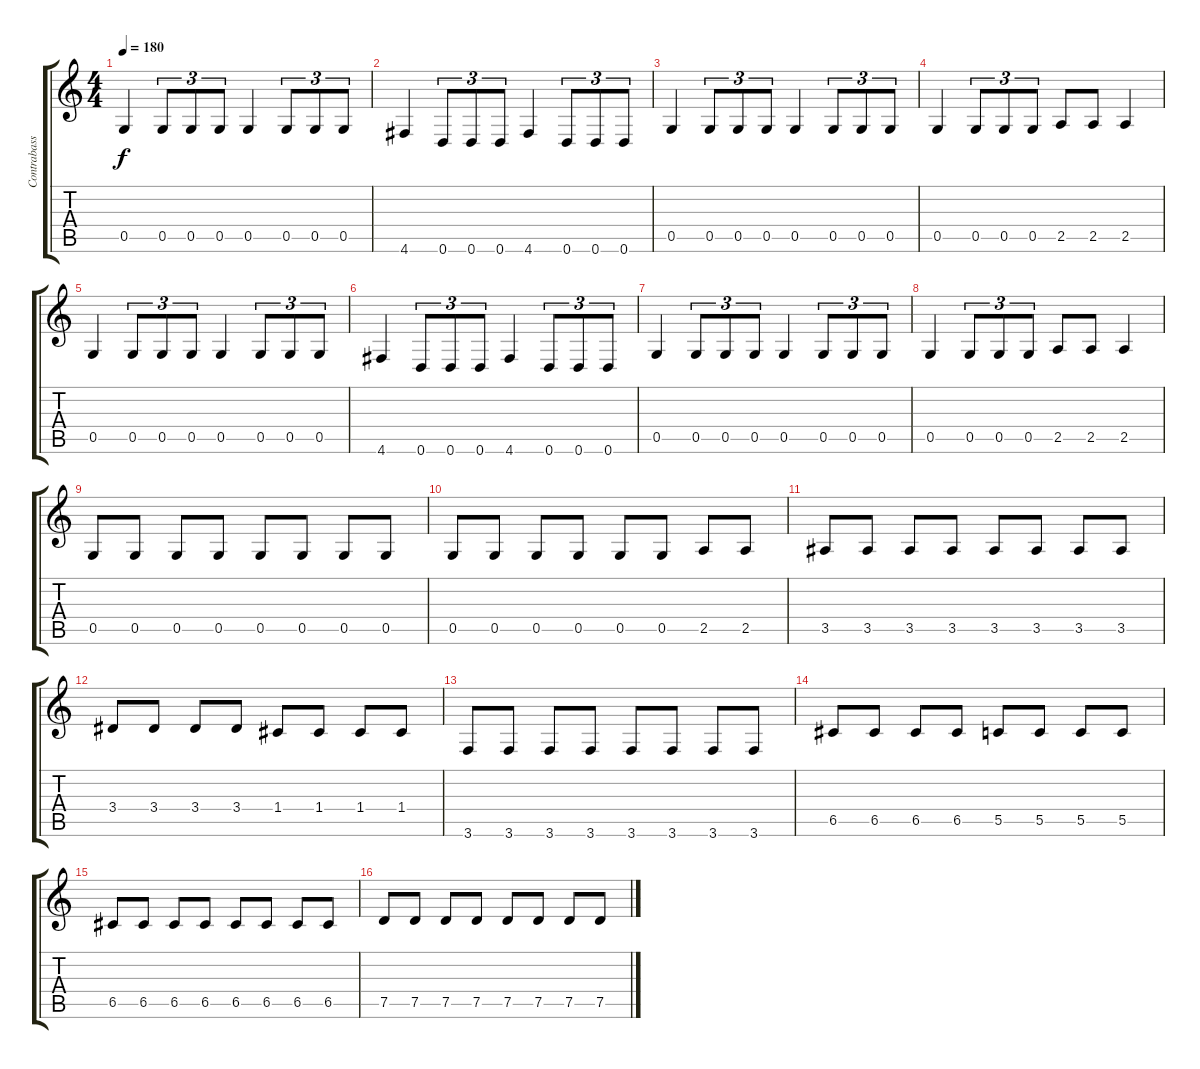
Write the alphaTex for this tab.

\track ("Contrabass" "Contrabass") {instrument contrabass}
\staff {score tabs}
\tuning (D4 A3 F3 C3 G2 D2) {hide}
\ts (4 4)
\tempo 180
\clef g2
\ks c
0.5.4{dy f} 0.5.8{tu (3 2)} 0.5.8{tu (3 2)} 0.5.8{tu (3 2)} 0.5.4 0.5.8{tu (3 2)} 0.5.8{tu (3 2)} 0.5.8{tu (3 2)} |
4.6.4 0.6.8{tu (3 2)} 0.6.8{tu (3 2)} 0.6.8{tu (3 2)} 4.6.4 0.6.8{tu (3 2)} 0.6.8{tu (3 2)} 0.6.8{tu (3 2)} |
0.5.4 0.5.8{tu (3 2)} 0.5.8{tu (3 2)} 0.5.8{tu (3 2)} 0.5.4 0.5.8{tu (3 2)} 0.5.8{tu (3 2)} 0.5.8{tu (3 2)} |
0.5.4 0.5.8{tu (3 2)} 0.5.8{tu (3 2)} 0.5.8{tu (3 2)} 2.5.8 2.5.8 2.5.4 |
0.5.4 0.5.8{tu (3 2)} 0.5.8{tu (3 2)} 0.5.8{tu (3 2)} 0.5.4 0.5.8{tu (3 2)} 0.5.8{tu (3 2)} 0.5.8{tu (3 2)} |
4.6.4 0.6.8{tu (3 2)} 0.6.8{tu (3 2)} 0.6.8{tu (3 2)} 4.6.4 0.6.8{tu (3 2)} 0.6.8{tu (3 2)} 0.6.8{tu (3 2)} |
0.5.4 0.5.8{tu (3 2)} 0.5.8{tu (3 2)} 0.5.8{tu (3 2)} 0.5.4 0.5.8{tu (3 2)} 0.5.8{tu (3 2)} 0.5.8{tu (3 2)} |
0.5.4 0.5.8{tu (3 2)} 0.5.8{tu (3 2)} 0.5.8{tu (3 2)} 2.5.8 2.5.8 2.5.4 |
0.5.8 0.5.8 0.5.8 0.5.8 0.5.8 0.5.8 0.5.8 0.5.8 |
0.5.8 0.5.8 0.5.8 0.5.8 0.5.8 0.5.8 2.5.8 2.5.8 |
3.5.8 3.5.8 3.5.8 3.5.8 3.5.8 3.5.8 3.5.8 3.5.8 |
3.4.8 3.4.8 3.4.8 3.4.8 1.4.8 1.4.8 1.4.8 1.4.8 |
3.6.8 3.6.8 3.6.8 3.6.8 3.6.8 3.6.8 3.6.8 3.6.8 |
6.5.8 6.5.8 6.5.8 6.5.8 5.5.8 5.5.8 5.5.8 5.5.8 |
6.5.8 6.5.8 6.5.8 6.5.8 6.5.8 6.5.8 6.5.8 6.5.8 |
7.5.8 7.5.8 7.5.8 7.5.8 7.5.8 7.5.8 7.5.8 7.5.8
